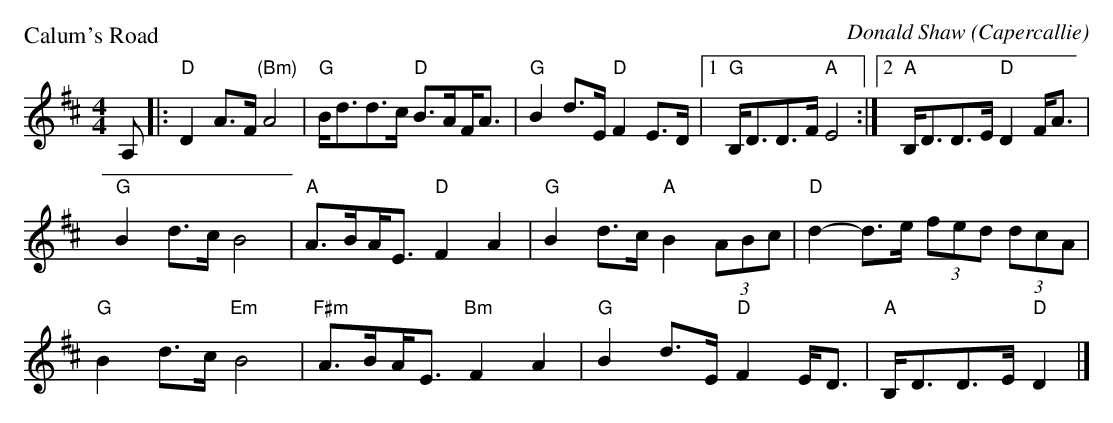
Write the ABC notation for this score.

X:1
P: Calum's Road
C: Donald Shaw (Capercallie)
M: 4/4
L: 1/8
K: D
A,|: "D"D2 A>F "(Bm)"A4|"G"B<dd>c "D"B>A!beambr1!F<A|"G"B2 d>E "D"F2 E>D|1 "G"B,<DD>F "A"E4 :| [2 "A"B,<DD>E "D"D2 F<A|
"G"B2 d>c B4|"A"A>B!beambr1!A<E "D"F2 A2|"G"B2 d>c "A"B2 (3ABc|"D"d2-d>e (3fed (3dcA|
"G"B2 d>c "Em"B4|"F#m"A>B!beambr1!A<E "Bm"F2 A2|"G"B2 d>E "D"F2 E<D|"A"B,<DD>E "D"D2 |]
